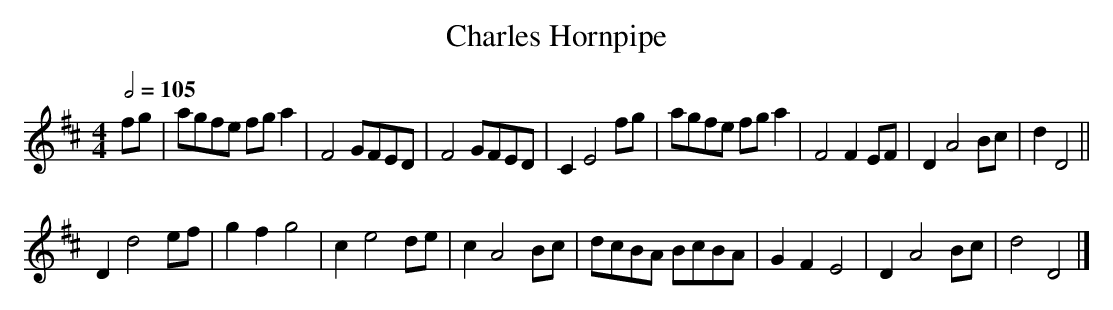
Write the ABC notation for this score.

X:1
T:Charles Hornpipe
M:4/4
L:1/8
Q:1/2=105
K:D
fg|agfe fga2|F4GFED|F4GFED|C2E4fg|agfe fga2|F4F2EF|D2A4Bc|d2D4||
D2d4ef|g2f2g4|c2e4de|c2A4Bc|dcBA BcBA|G2F2E4|D2A4Bc|d4D4|]
